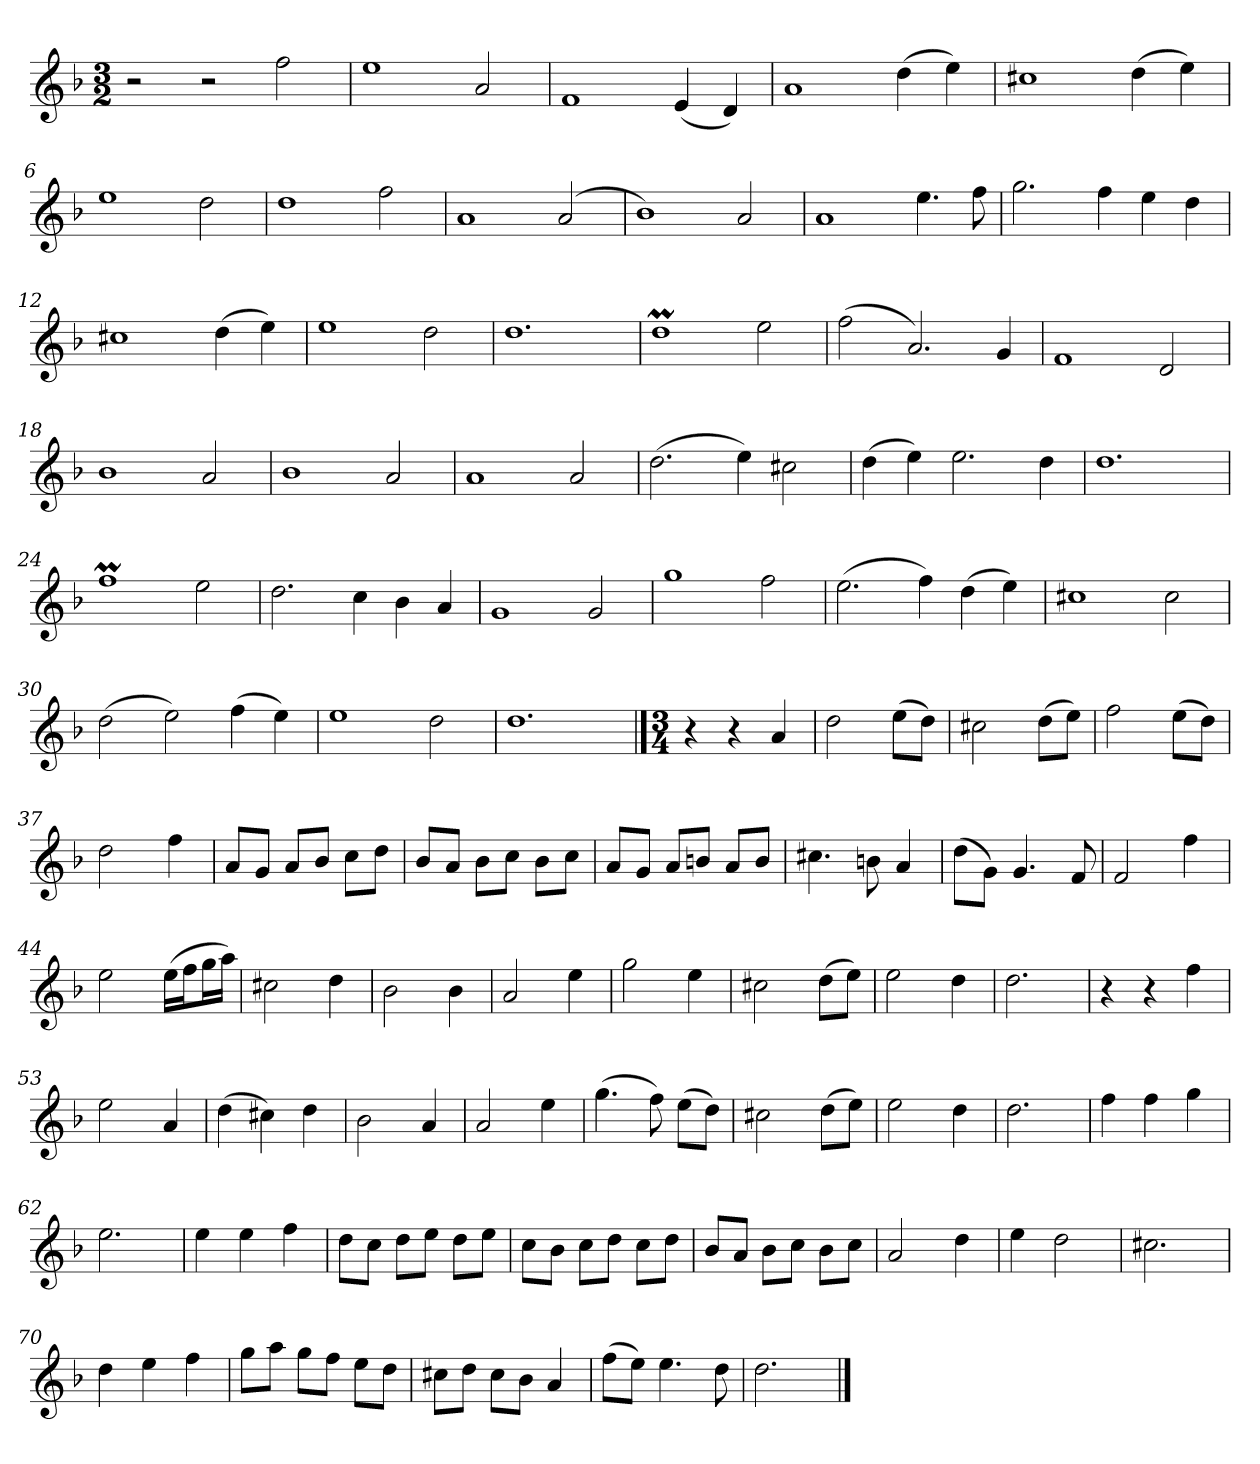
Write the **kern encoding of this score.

**kern
*part1
*staff1
*clefG2
*k[b-]
*d:
*M3/2
*MM120
=1
2r
2r
2ff
=2
1ee
2a
=3
1f
(4e
4d)
=4
1a
(4dd
4ee)
=5
1cc#X
(4dd
4ee)
=6
1ee
2dd
=7
1dd
2ff
=8
1a
(2a
=9
1b-)
2a
=10
1a
4.ee
8ff
=11
2.gg
4ff
4ee
4dd
=12
1cc#X
(4dd
4ee)
=13
1ee
2dd
=14
1.dd
=15
1ddM
2ee
=16
(2ff
2.a)
4g
=17
1f
2d
=18
1b-
2a
=19
1b-
2a
=20
1a
2a
=21
(2.dd
4ee)
2cc#X
=22
(4dd
4ee)
2.ee
4dd
=23
1.dd
=24
1ffM
2ee
=25
2.dd
4cc
4b-
4a
=26
1g
2g
=27
1gg
2ff
=28
(2.ee
4ff)
(4dd
4ee)
=29
1cc#X
2cc#
=30
(2dd
2ee)
(4ff
4ee)
=31
1ee
2dd
=32
1.dd
==33
*M3/4
4r
4r
4a
=34
2dd
(8ee\L
8dd\J)
=35
2cc#X
(8dd\L
8ee\J)
=36
2ff
(8ee\L
8dd\J)
=37
2dd
4ff
=38
8a/L
8g/J
8a/L
8b-/J
8cc\L
8dd\J
=39
8b-/L
8a/J
8b-\L
8cc\J
8b-\L
8cc\J
=40
8a/L
8g/J
8a/L
8bn/J
8a/L
8b/J
=41
4.cc#X
8bn
4a
=42
(8dd\L
8g\J)
4.g
8f
=43
2f
4ff
=44
2ee
(16ee\LL
16ff\J
16gg\L
16aa\JJ)
=45
2cc#X
4dd
=46
2b-
4b-
=47
2a
4ee
=48
2gg
4ee
=49
2cc#X
(8dd\L
8ee\J)
=50
2ee
4dd
=51
2.dd
=52
4r
4r
4ff
=53
2ee
4a
=54
(4dd
4cc#X)
4dd
=55
2b-
4a
=56
2a
4ee
=57
(4.gg
8ff)
(8ee\L
8dd\J)
=58
2cc#X
(8dd\L
8ee\J)
=59
2ee
4dd
=60
2.dd
=61
4ff
4ff
4gg
=62
2.ee
=63
4ee
4ee
4ff
=64
8dd\L
8cc\J
8dd\L
8ee\J
8dd\L
8ee\J
=65
8cc\L
8b-\J
8cc\L
8dd\J
8cc\L
8dd\J
=66
8b-/L
8a/J
8b-\L
8cc\J
8b-\L
8cc\J
=67
2a
4dd
=68
4ee
2dd
=69
2.cc#X
=70
4dd
4ee
4ff
=71
8gg\L
8aa\J
8gg\L
8ff\J
8ee\L
8dd\J
=72
8cc#X\L
8dd\J
8cc#\L
8b-\J
4a
=73
(8ff\L
8ee\J)
4.ee
8dd
=74
2.dd
==
*-
